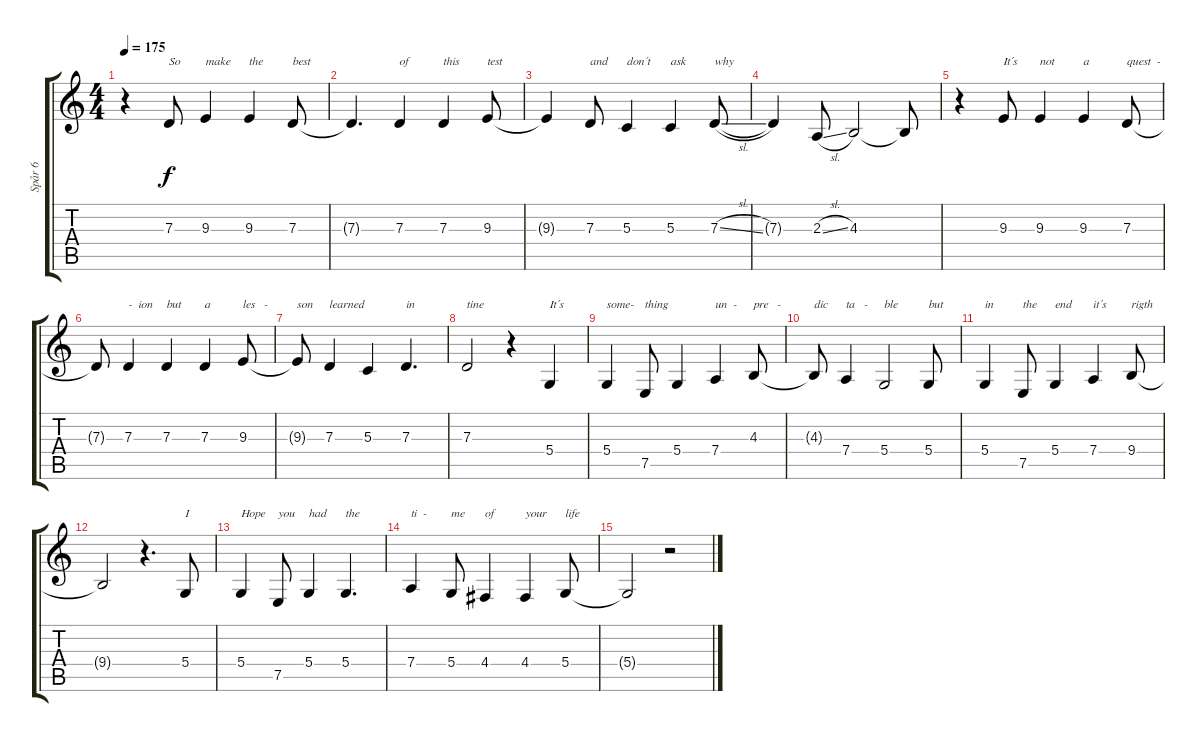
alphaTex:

\track ("Spår 6" "Spår 6") {instrument viola}
\staff {score tabs}
\tuning (E4 B3 G3 D3 A2 E2) {hide}
\ts (4 4)
\tempo 175
\clef g2
\ks c
r.4{dy f} 7.3.8{txt "So"} 9.3.4{txt "make"} 9.3.4{txt "the"} 7.3.8{txt "best"} |
7.3{t}.4{d} 7.3.4{txt "of"} 7.3.4{txt "this"} 9.3.8{txt "test"} |
9.3{t}.4 7.3.8{txt "and"} 5.3.4{txt "don´t"} 5.3.4{txt "ask"} 7.3{sl}.8{txt "why"} |
7.3{t}.4 2.3{sl}.8 4.3.2 4.3{t}.8 |
r.4 9.3.8{txt "It´s"} 9.3.4{txt "not"} 9.3.4{txt "a"} 7.3.8{txt "quest  -"} |
7.3{t}.8 7.3.4{txt "-  ion"} 7.3.4{txt "but"} 7.3.4{txt "a"} 9.3.8{txt "les   -"} |
9.3{t}.8{txt "son"} 7.3.4{txt "learned"} 5.3.4 7.3.4{d txt "in"} |
7.3.2{txt "tine"} r.4 5.4.4{txt "It´s"} |
5.4.4{txt "some-"} 7.5.8{txt "thing"} 5.4.4 7.4.4{txt "un  -"} 4.3.8{txt "pre   -"} |
4.3{t}.8{txt "dic"} 7.4.4{txt "ta   -"} 5.4.2{txt "ble"} 5.4.8{txt "but"} |
5.4.4{txt "in"} 7.5.8{txt "the"} 5.4.4{txt "end"} 7.4.4{txt "it´s"} 9.4.8{txt "rigth"} |
9.4{t}.2 r.4{d} 5.4.8{txt "I"} |
5.4.4{txt "Hope"} 7.5.8{txt "you"} 5.4.4{txt "had"} 5.4.4{d txt "the"} |
7.4.4{txt "ti  -"} 5.4.8{txt "me"} 4.4.4{txt "of"} 4.4.4{txt "your"} 5.4.8{txt "life"} |
5.4{t}.2 r.2
